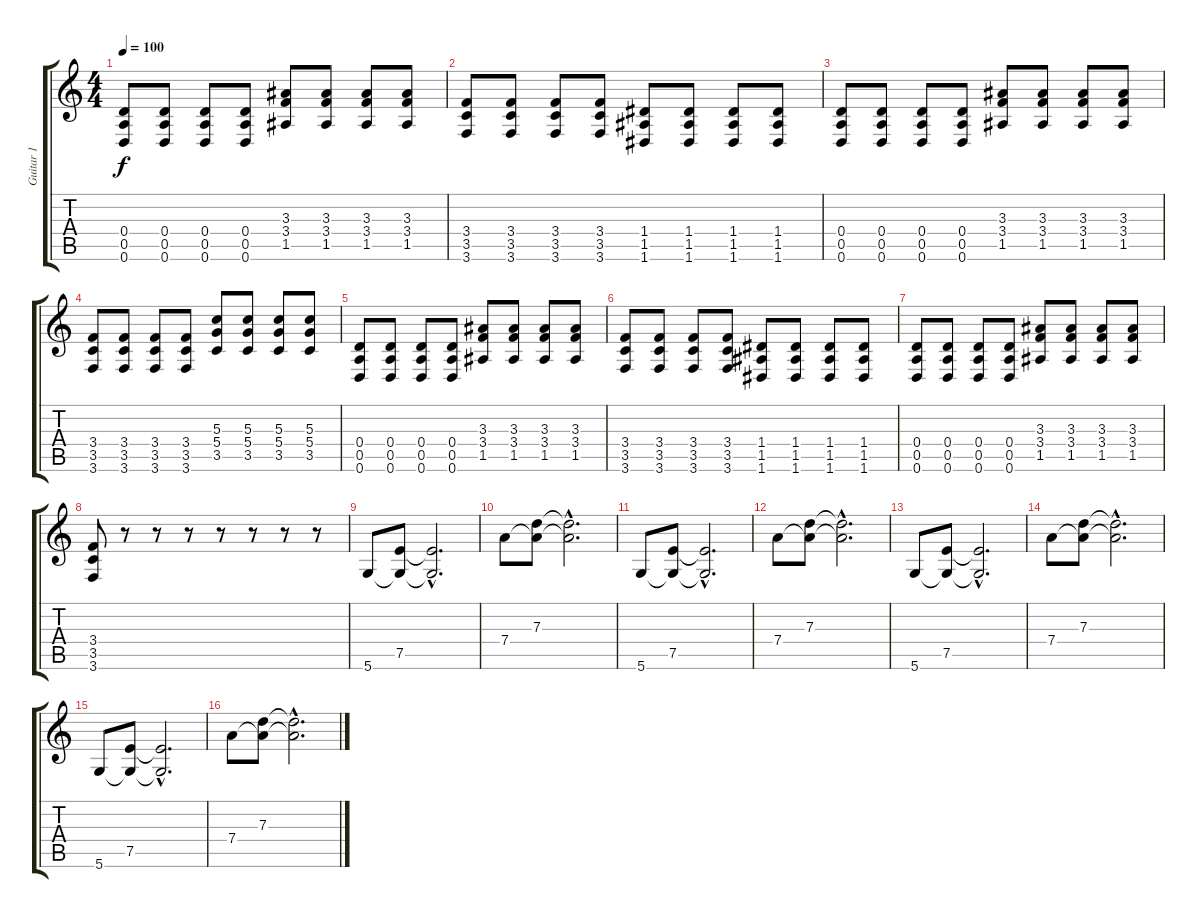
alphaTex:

\track ("Guitar 1" "Guitar 1") {instrument distortionguitar}
\staff {score tabs}
\tuning (E4 B3 G3 D3 A2 D2) {hide}
\ts (4 4)
\tempo 100
\clef g2
\ks c
(0.4 0.5 0.6).8{dy f} (0.4 0.5 0.6).8 (0.4 0.5 0.6).8 (0.4 0.5 0.6).8 (3.3 3.4 1.5).8 (3.3 3.4 1.5).8 (3.3 3.4 1.5).8 (3.3 3.4 1.5).8 |
(3.4 3.5 3.6).8 (3.4 3.5 3.6).8 (3.4 3.5 3.6).8 (3.4 3.5 3.6).8 (1.4 1.5 1.6).8 (1.4 1.5 1.6).8 (1.4 1.5 1.6).8 (1.4 1.5 1.6).8 |
(0.4 0.5 0.6).8 (0.4 0.5 0.6).8 (0.4 0.5 0.6).8 (0.4 0.5 0.6).8 (3.3 3.4 1.5).8 (3.3 3.4 1.5).8 (3.3 3.4 1.5).8 (3.3 3.4 1.5).8 |
(3.4 3.5 3.6).8 (3.4 3.5 3.6).8 (3.4 3.5 3.6).8 (3.4 3.5 3.6).8 (5.3 5.4 3.5).8 (5.3 5.4 3.5).8 (5.3 5.4 3.5).8 (5.3 5.4 3.5).8 |
(0.4 0.5 0.6).8 (0.4 0.5 0.6).8 (0.4 0.5 0.6).8 (0.4 0.5 0.6).8 (3.3 3.4 1.5).8 (3.3 3.4 1.5).8 (3.3 3.4 1.5).8 (3.3 3.4 1.5).8 |
(3.4 3.5 3.6).8 (3.4 3.5 3.6).8 (3.4 3.5 3.6).8 (3.4 3.5 3.6).8 (1.4 1.5 1.6).8 (1.4 1.5 1.6).8 (1.4 1.5 1.6).8 (1.4 1.5 1.6).8 |
(0.4 0.5 0.6).8 (0.4 0.5 0.6).8 (0.4 0.5 0.6).8 (0.4 0.5 0.6).8 (3.3 3.4 1.5).8 (3.3 3.4 1.5).8 (3.3 3.4 1.5).8 (3.3 3.4 1.5).8 |
(3.4 3.5 3.6).8 r.8 r.8 r.8 r.8 r.8 r.8 r.8 |
5.6.8 (7.5 5.6{t}).8 (7.5{hac t} 5.6{hac t}).2{d} |
7.4.8 (7.3 7.4{t}).8 (7.3{hac t} 7.4{hac t}).2{d} |
5.6.8 (7.5 5.6{t}).8 (7.5{hac t} 5.6{hac t}).2{d} |
7.4.8 (7.3 7.4{t}).8 (7.3{hac t} 7.4{hac t}).2{d} |
5.6.8 (7.5 5.6{t}).8 (7.5{hac t} 5.6{hac t}).2{d} |
7.4.8 (7.3 7.4{t}).8 (7.3{hac t} 7.4{hac t}).2{d} |
5.6.8 (7.5 5.6{t}).8 (7.5{hac t} 5.6{hac t}).2{d} |
7.4.8 (7.3 7.4{t}).8 (7.3{hac t} 7.4{hac t}).2{d}
